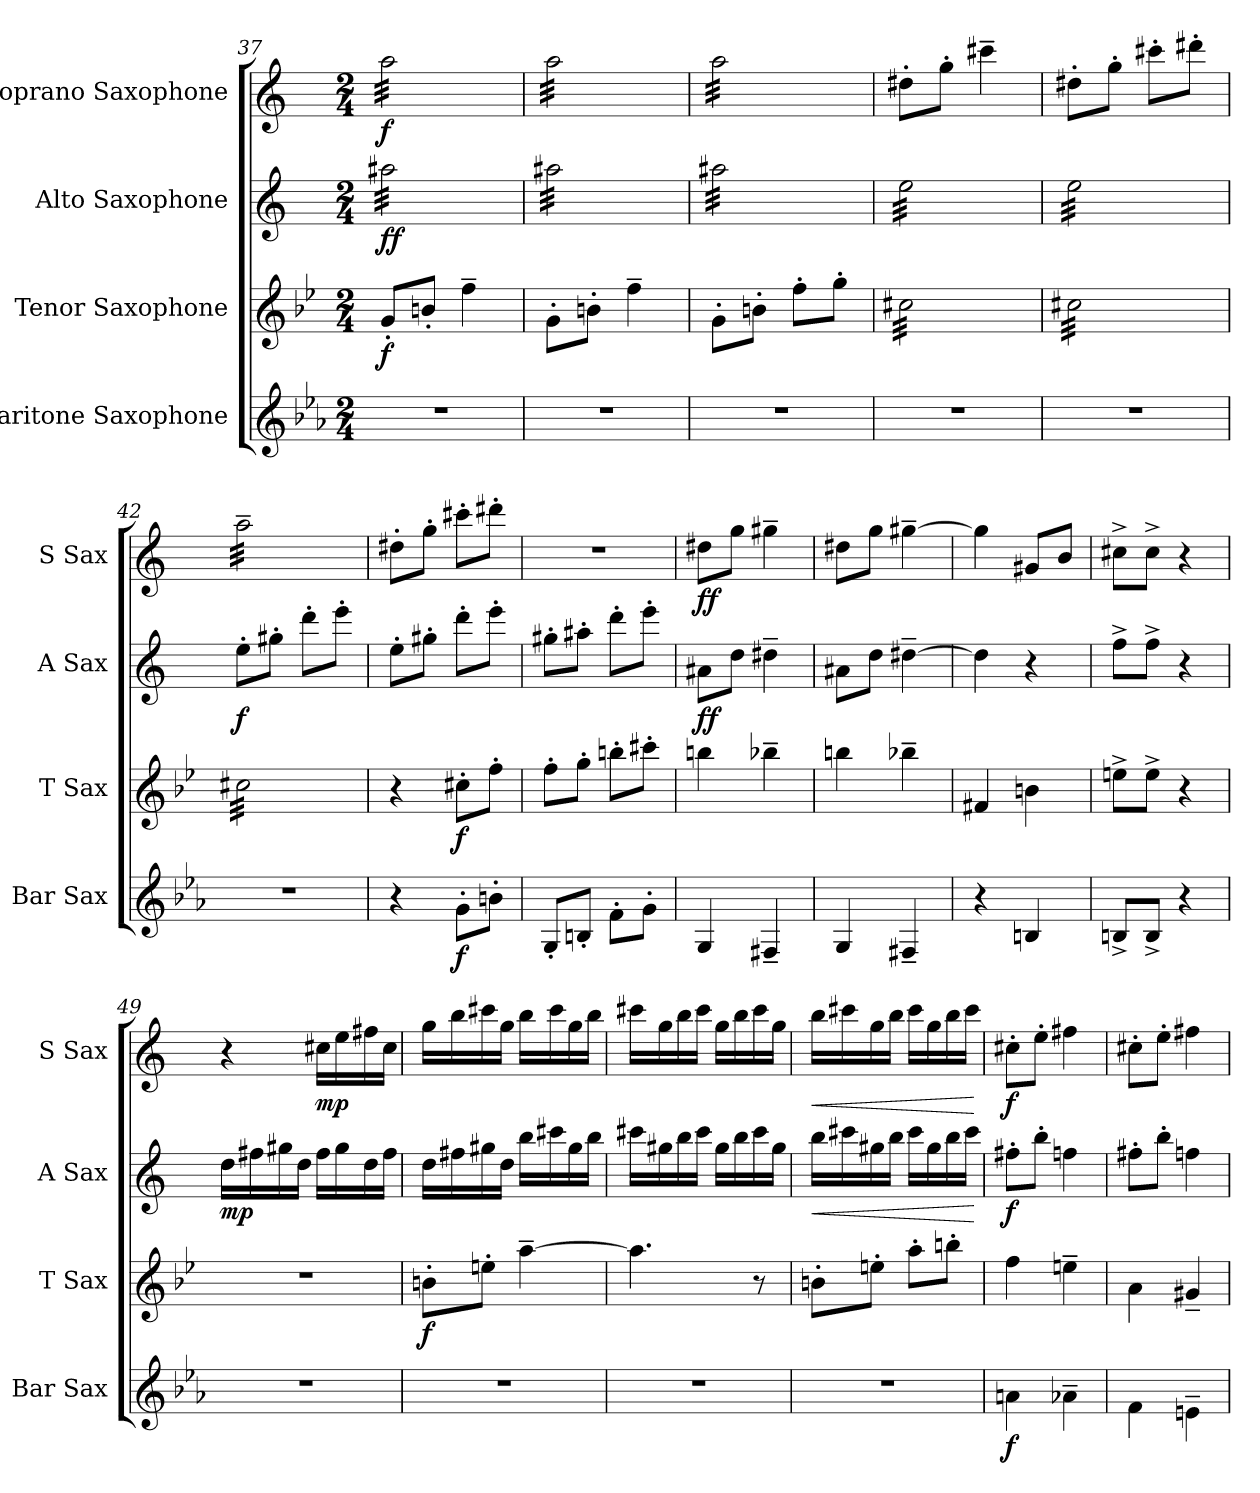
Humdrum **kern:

**kern	**dynam	**kern	**dynam	**kern	**dynam	**kern	**dynam
*part4	*part4	*part3	*part3	*part2	*part2	*part1	*part1
*staff4	*staff4	*staff3	*staff3	*staff2	*staff2	*staff1	*staff1
*I"Baritone Saxophone	*	*I"Tenor Saxophone	*	*I"Alto Saxophone	*	*I"Soprano Saxophone	*
*I'Bar Sax	*	*I'T Sax	*	*I'A Sax	*	*I'S Sax	*
*clefG2	*	*clefG2	*	*clefG2	*	*clefG2	*
*ITrd12c21	*	*ITrd8c14	*	*ITrd5c9	*	*ITrd1c2	*
*k[b-e-a-]	*	*k[b-e-]	*	*k[b-e-a-]	*	*k[b-e-]	*
*M2/4	*	*M2/4	*	*M2/4	*	*M2/4	*
=37	=37	=37	=37	=37	=37	=37	=37
!	!	!	!LO:DY:b	!	!LO:DY:b	!	!
!	!	!	!	!	!LO:DY:n=1:b	!	!LO:DY:b
*	*	*	*	*tremolo	*	*	*
*	*	*	*	*	*	*tremolo	*
2r	.	8G'/L	f	32cc#X\LLL	f f	32gg\LLL	f
.	.	.	.	32cc#X\	.	32gg\	.
.	.	.	.	32cc#X\	.	32gg\	.
.	.	.	.	32cc#X\	.	32gg\	.
.	.	8Bn'/J	.	32cc#X\	.	32gg\	.
.	.	.	.	32cc#X\	.	32gg\	.
.	.	.	.	32cc#X\	.	32gg\	.
.	.	.	.	32cc#X\	.	32gg\	.
.	.	4f~\	.	32cc#X\	.	32gg\	.
.	.	.	.	32cc#X\	.	32gg\	.
.	.	.	.	32cc#X\	.	32gg\	.
.	.	.	.	32cc#X\	.	32gg\	.
.	.	.	.	32cc#X\	.	32gg\	.
.	.	.	.	32cc#X\	.	32gg\	.
.	.	.	.	32cc#X\	.	32gg\	.
.	.	.	.	32cc#X\JJJ	.	32gg\JJJ	.
=38	=38	=38	=38	=38	=38	=38	=38
2r	.	8G'\L	.	32cc#X\LLL	.	32gg\LLL	.
.	.	.	.	32cc#X\	.	32gg\	.
.	.	.	.	32cc#X\	.	32gg\	.
.	.	.	.	32cc#X\	.	32gg\	.
.	.	8Bn'\J	.	32cc#X\	.	32gg\	.
.	.	.	.	32cc#X\	.	32gg\	.
.	.	.	.	32cc#X\	.	32gg\	.
.	.	.	.	32cc#X\	.	32gg\	.
.	.	4f~\	.	32cc#X\	.	32gg\	.
.	.	.	.	32cc#X\	.	32gg\	.
.	.	.	.	32cc#X\	.	32gg\	.
.	.	.	.	32cc#X\	.	32gg\	.
.	.	.	.	32cc#X\	.	32gg\	.
.	.	.	.	32cc#X\	.	32gg\	.
.	.	.	.	32cc#X\	.	32gg\	.
.	.	.	.	32cc#X\JJJ	.	32gg\JJJ	.
=39	=39	=39	=39	=39	=39	=39	=39
2r	.	8G'\L	.	32cc#X\LLL	.	32gg\LLL	.
.	.	.	.	32cc#X\	.	32gg\	.
.	.	.	.	32cc#X\	.	32gg\	.
.	.	.	.	32cc#X\	.	32gg\	.
.	.	8Bn'\J	.	32cc#X\	.	32gg\	.
.	.	.	.	32cc#X\	.	32gg\	.
.	.	.	.	32cc#X\	.	32gg\	.
.	.	.	.	32cc#X\	.	32gg\	.
.	.	8f'\L	.	32cc#X\	.	32gg\	.
.	.	.	.	32cc#X\	.	32gg\	.
.	.	.	.	32cc#X\	.	32gg\	.
.	.	.	.	32cc#X\	.	32gg\	.
.	.	8g'\J	.	32cc#X\	.	32gg\	.
.	.	.	.	32cc#X\	.	32gg\	.
.	.	.	.	32cc#X\	.	32gg\	.
.	.	.	.	32cc#X\JJJ	.	32gg\JJJ	.
*	*	*	*	*	*	*Xtremolo	*
=40	=40	=40	=40	=40	=40	=40	=40
*	*	*tremolo	*	*	*	*	*
2r	.	32c#X\LLL	.	32g\LLL	.	8cc#X'\L	.
.	.	32c#X\	.	32g\	.	.	.
.	.	32c#X\	.	32g\	.	.	.
.	.	32c#X\	.	32g\	.	.	.
.	.	32c#X\	.	32g\	.	8ff'\J	.
.	.	32c#X\	.	32g\	.	.	.
.	.	32c#X\	.	32g\	.	.	.
.	.	32c#X\	.	32g\	.	.	.
.	.	32c#X\	.	32g\	.	4bbn~\	.
.	.	32c#X\	.	32g\	.	.	.
.	.	32c#X\	.	32g\	.	.	.
.	.	32c#X\	.	32g\	.	.	.
.	.	32c#X\	.	32g\	.	.	.
.	.	32c#X\	.	32g\	.	.	.
.	.	32c#X\	.	32g\	.	.	.
.	.	32c#X\JJJ	.	32g\JJJ	.	.	.
=41	=41	=41	=41	=41	=41	=41	=41
2r	.	32c#X\LLL	.	32g\LLL	.	8cc#X'\L	.
.	.	32c#X\	.	32g\	.	.	.
.	.	32c#X\	.	32g\	.	.	.
.	.	32c#X\	.	32g\	.	.	.
.	.	32c#X\	.	32g\	.	8ff'\J	.
.	.	32c#X\	.	32g\	.	.	.
.	.	32c#X\	.	32g\	.	.	.
.	.	32c#X\	.	32g\	.	.	.
.	.	32c#X\	.	32g\	.	8bbn'\L	.
.	.	32c#X\	.	32g\	.	.	.
.	.	32c#X\	.	32g\	.	.	.
.	.	32c#X\	.	32g\	.	.	.
.	.	32c#X\	.	32g\	.	8ccc#X'\J	.
.	.	32c#X\	.	32g\	.	.	.
.	.	32c#X\	.	32g\	.	.	.
.	.	32c#X\JJJ	.	32g\JJJ	.	.	.
*	*	*	*	*Xtremolo	*	*	*
=42	=42	=42	=42	=42	=42	=42	=42
!	!	!	!	!	!LO:DY:b	!	!
*	*	*	*	*	*	*tremolo	*
2r	.	32c#X\LLL	.	8g'\L	f	32gg~\LLL	.
.	.	32c#X\	.	.	.	32gg~\	.
.	.	32c#X\	.	.	.	32gg~\	.
.	.	32c#X\	.	.	.	32gg~\	.
.	.	32c#X\	.	8bn'\J	.	32gg~\	.
.	.	32c#X\	.	.	.	32gg~\	.
.	.	32c#X\	.	.	.	32gg~\	.
.	.	32c#X\	.	.	.	32gg~\	.
.	.	32c#X\	.	8ff'\L	.	32gg~\	.
.	.	32c#X\	.	.	.	32gg~\	.
.	.	32c#X\	.	.	.	32gg~\	.
.	.	32c#X\	.	.	.	32gg~\	.
.	.	32c#X\	.	8gg'\J	.	32gg~\	.
.	.	32c#X\	.	.	.	32gg~\	.
.	.	32c#X\	.	.	.	32gg~\	.
.	.	32c#X\JJJ	.	.	.	32gg~\JJJ	.
*	*	*	*	*	*	*Xtremolo	*
*	*	*Xtremolo	*	*	*	*	*
!!LO:LB:g=z
=43	=43	=43	=43	=43	=43	=43	=43
4r	.	4r	.	8g'\L	.	8cc#X'\L	.
.	.	.	.	8bn'\J	.	8ff'\J	.
!	!LO:DY:b	!	!LO:DY:b	!	!	!	!
8G'\L	f	8c#X'\L	f	8ff'\L	.	8bbn'\L	.
8Bn'\J	.	8f'\J	.	8gg'\J	.	8ccc#X'\J	.
=44	=44	=44	=44	=44	=44	=44	=44
8GG'/L	.	8f'\L	.	8bn'\L	.	2r	.
8BBn'/J	.	8g'\J	.	8cc#X'\J	.	.	.
8F'\L	.	8bn'\L	.	8ff'\L	.	.	.
8G'\J	.	8cc#X'\J	.	8gg'\J	.	.	.
=45	=45	=45	=45	=45	=45	=45	=45
!	!	!	!	!	!LO:DY:b	!	!LO:DY:b
4GG/	.	4bn\	.	8c#X\L	ff	8cc#X\L	ff
.	.	.	.	8f\J	.	8ff\J	.
4FF#X~/	.	4b-X~\	.	4f#X~\	.	4ff#X~\	.
=46	=46	=46	=46	=46	=46	=46	=46
4GG/	.	4bn\	.	8c#X\L	.	8cc#X\L	.
.	.	.	.	8f\J	.	8ff\J	.
4FF#X~/	.	4b-X~\	.	[4f#X~\	.	[4ff#X~\	.
=47	=47	=47	=47	=47	=47	=47	=47
4r	.	4F#X/	.	4f#\]	.	4ff#\]	.
4BBn/	.	4Bn\	.	4r	.	8f#X/L	.
.	.	.	.	.	.	8a/J	.
=48	=48	=48	=48	=48	=48	=48	=48
8BBn^/L	.	8en^\L	.	8a-^\L	.	8bn^\L	.
8BB^/J	.	8e^\J	.	8a-^\J	.	8b^\J	.
4r	.	4r	.	4r	.	4r	.
=49	=49	=49	=49	=49	=49	=49	=49
!	!	!	!	!	!LO:DY:b	!	!
2r	.	2r	.	16f\LL	mp	4r	.
.	.	.	.	16an\	.	.	.
.	.	.	.	16bn\	.	.	.
.	.	.	.	16f\JJ	.	.	.
!	!	!	!	!	!	!	!LO:DY:b
.	.	.	.	16a\LL	.	16bn\LL	mp
.	.	.	.	16b\	.	16dd\	.
.	.	.	.	16f\	.	16een\	.
.	.	.	.	16a\JJ	.	16b\JJ	.
!!LO:LB:g=z
=50	=50	=50	=50	=50	=50	=50	=50
!	!	!	!LO:DY:b	!	!	!	!
2r	.	8Bn'\L	f	16f\LL	.	16ff\LL	.
.	.	.	.	16an\	.	16aa\	.
.	.	8en'\J	.	16bn\	.	16bbn\	.
.	.	.	.	16f\JJ	.	16ff\JJ	.
.	.	[4a~\	.	16dd\LL	.	16aa\LL	.
.	.	.	.	16een\	.	16bb\	.
.	.	.	.	16b\	.	16ff\	.
.	.	.	.	16dd\JJ	.	16aa\JJ	.
=51	=51	=51	=51	=51	=51	=51	=51
2r	.	4.a\]	.	16een\LL	.	16bbn\LL	.
.	.	.	.	16bn\	.	16ff\	.
.	.	.	.	16dd\	.	16aa\	.
.	.	.	.	16ee\JJ	.	16bb\JJ	.
.	.	.	.	16b\LL	.	16ff\LL	.
.	.	.	.	16dd\	.	16aa\	.
.	.	8r	.	16ee\	.	16bb\	.
.	.	.	.	16b\JJ	.	16ff\JJ	.
=52	=52	=52	=52	=52	=52	=52	=52
!	!	!	!	!	!LO:HP:b	!	!LO:HP:b
2r	.	8Bn'\L	.	16dd\LL	<	16aa\LL	<
.	.	.	.	16een\	.	16bbn\	.
.	.	8en'\J	.	16bn\	.	16ff\	.
.	.	.	.	16dd\JJ	.	16aa\JJ	.
.	.	8a'\L	.	16ee\LL	.	16bb\LL	.
.	.	.	.	16b\	.	16ff\	.
.	.	8bn'\J	.	16dd\	.	16aa\	.
.	.	.	.	16ee\JJ	.	16bb\JJ	.
.	.	.	.	.	[	.	[
=53	=53	=53	=53	=53	=53	=53	=53
!	!LO:DY:b	!	!	!	!LO:DY:b	!	!LO:DY:b
4An\	f	4f\	.	8an'\L	f	8bn'\L	f
.	.	.	.	8dd'\J	.	8dd'\J	.
4A-X~\	.	4en~\	.	4a-X\	.	4een\	.
=54	=54	=54	=54	=54	=54	=54	=54
4F\	.	4A\	.	8an'\L	.	8bn'\L	.
.	.	.	.	8dd'\J	.	8dd'\J	.
4En~\	.	4G#X~/	.	4a-X\	.	4een\	.
=	=	=	=	=	=	=	=
*-	*-	*-	*-	*-	*-	*-	*-
